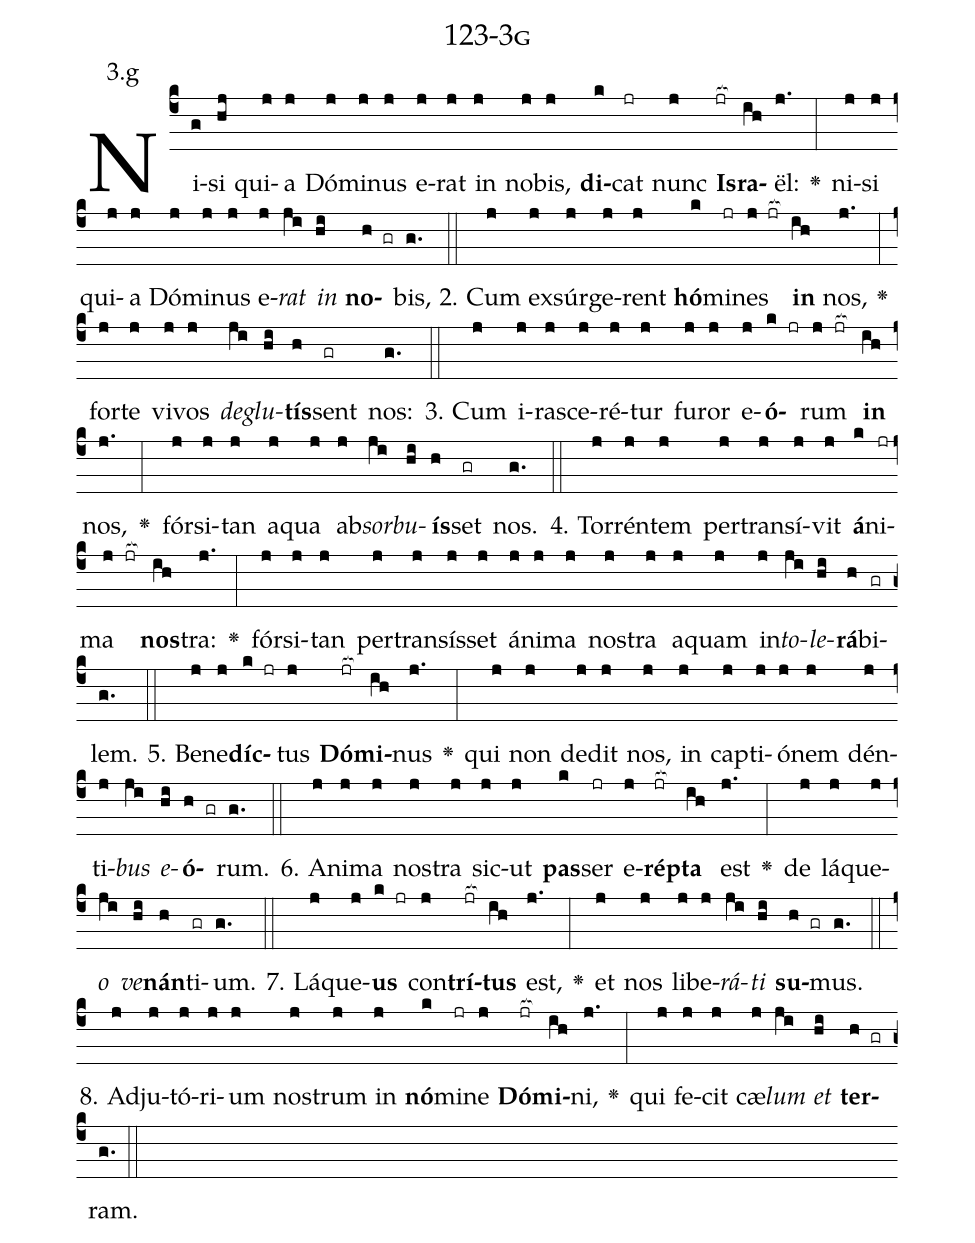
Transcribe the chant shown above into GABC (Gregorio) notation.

name: 123-3g;
annotation: 3.g;
%%
(c4)Ni(g)si(hj) qui(j)a(j) Dó(j)mi(j)nus(j) e(j)rat(j) in(j) no(j)bis,(j) <b>di</b>(k)cat(jr) nunc(j) <b>Is</b>(jr[ocb:1{])<b>ra</b>(ih[ocb:0}])ël:(j.) <v>\greheightstar</v>(:) ni(j)si(j) qui(j)a(j) Dó(j)mi(j)nus(j) e(j)<i>rat</i>(ji) <i>in</i>(hi) <b>no</b>(h gr)bis,(g.) (::)
2. Cum(j) ex(j)súr(j)ge(j)rent(j) <b>hó</b>(k)mi(jr)nes(j jr[ocb:1{]) <b>in</b>(ih[ocb:0}]) nos,(j.) <v>\greheightstar</v>(:) for(j)te(j) vi(j)vos(j) <i>de</i>(ji)<i>glu</i>(hi)<b>tís</b>(h)sent(gr) nos:(g.) (::)
3. Cum(j) i(j)ra(j)sce(j)ré(j)tur(j) fu(j)ror(j) e(j)<b>ó</b>(k jr)rum(j jr[ocb:1{]) <b>in</b>(ih[ocb:0}]) nos,(j.) <v>\greheightstar</v>(:) fór(j)si(j)tan(j) a(j)qua(j) ab(j)<i>sor</i>(ji)<i>bu</i>(hi)<b>ís</b>(h)set(gr) nos.(g.) (::)
4. Tor(j)rén(j)tem(j) per(j)trans(j)í(j)vit(j) <b>á</b>(k)ni(jr)ma(j jr[ocb:1{]) <b>nos</b>(ih[ocb:0}])tra:(j.) <v>\greheightstar</v>(:) fór(j)si(j)tan(j) per(j)trans(j)ís(j)set(j) á(j)ni(j)ma(j) nos(j)tra(j) a(j)quam(j) in(j)<i>to</i>(ji)<i>le</i>(hi)<b>rá</b>(h)bi(gr)lem.(g.) (::)
5. Be(j)ne(j)<b>díc</b>(k jr)tus(j) <b>Dó</b>(jr[ocb:1{])<b>mi</b>(ih[ocb:0}])nus(j.) <v>\greheightstar</v>(:) qui(j) non(j) de(j)dit(j) nos,(j) in(j) cap(j)ti(j)ó(j)nem(j) dén(j)ti(j)<i>bus</i>(ji) <i>e</i>(hi)<b>ó</b>(h gr)rum.(g.) (::)
6. A(j)ni(j)ma(j) nos(j)tra(j) sic(j)ut(j) <b>pas</b>(k)ser(jr) e(j)<b>rép</b>(jr[ocb:1{])<b>ta</b>(ih[ocb:0}]) est(j.) <v>\greheightstar</v>(:) de(j) lá(j)que(j)<i>o</i>(ji) <i>ve</i>(hi)<b>nán</b>(h)ti(gr)um.(g.) (::)
7. Lá(j)que(j)<b>us</b>(k jr) con(j)<b>trí</b>(jr[ocb:1{])<b>tus</b>(ih[ocb:0}]) est,(j.) <v>\greheightstar</v>(:) et(j) nos(j) li(j)be(j)<i>rá</i>(ji)<i>ti</i>(hi) <b>su</b>(h gr)mus.(g.) (::)
8. Ad(j)ju(j)tó(j)ri(j)um(j) nos(j)trum(j) in(j) <b>nó</b>(k)mi(jr)ne(j) <b>Dó</b>(jr[ocb:1{])<b>mi</b>(ih[ocb:0}])ni,(j.) <v>\greheightstar</v>(:) qui(j) fe(j)cit(j) cæ(j)<i>lum</i>(ji) <i>et</i>(hi) <b>ter</b>(h gr)ram.(g.) (::)
